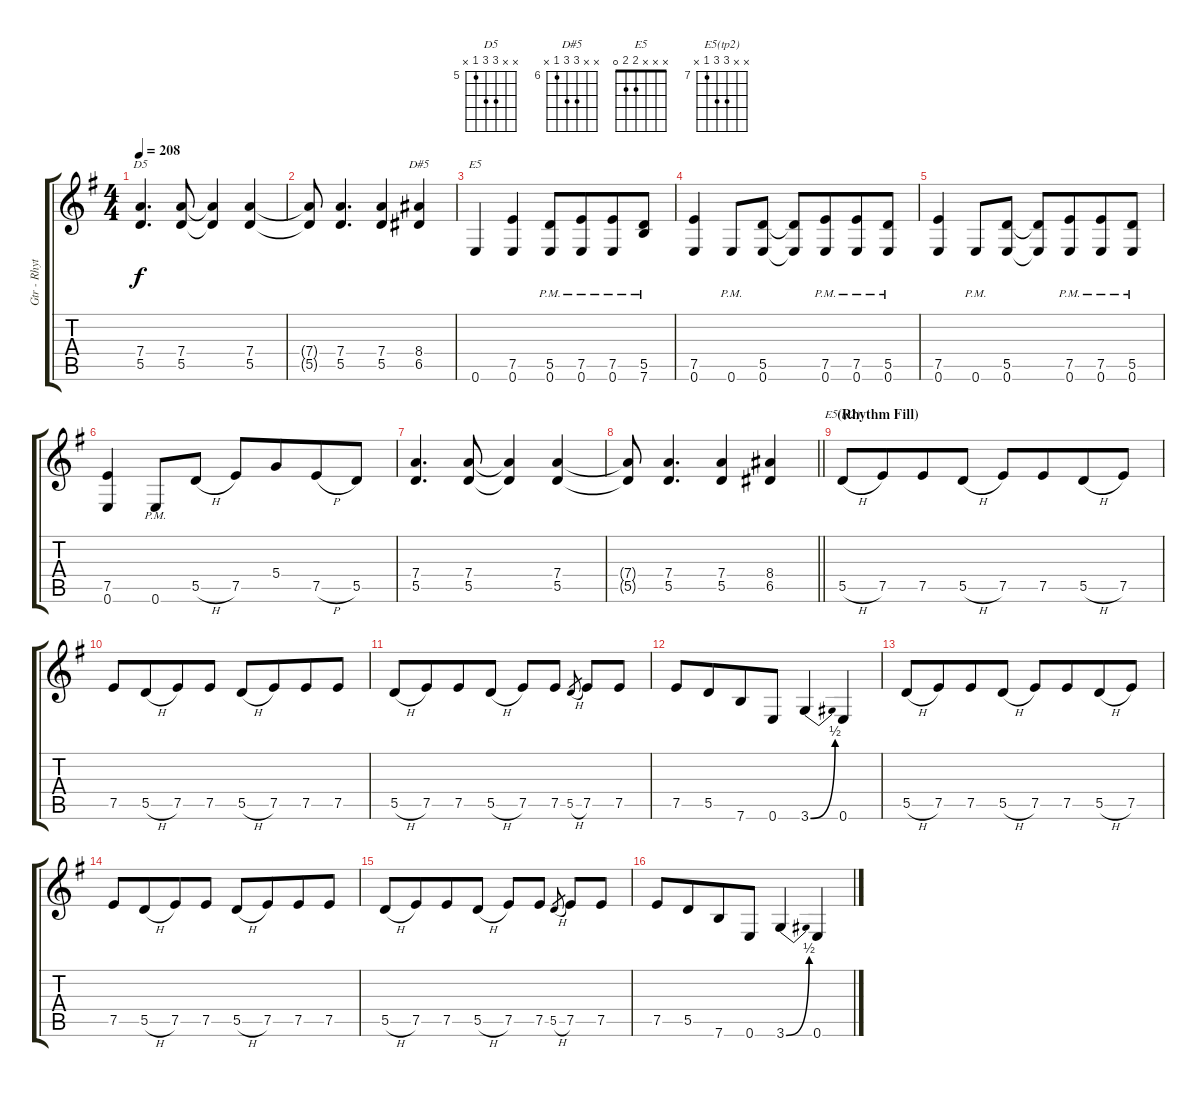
\track ("Gtr - Rhythm 1" "Gtr - Rhyt") {instrument overdrivenguitar}
\staff {score tabs}
\tuning (E4 B3 G3 D3 A2 E2) {hide}
\chord ("D5" x x 7 7 5 x) {firstfret 5}
\chord ("D#5" x x 8 8 6 x) {firstfret 6}
\chord ("E5" x x x 2 2 0)
\chord ("E5(tp2)" x x 9 9 7 x) {firstfret 7}
\ts (4 4)
\tempo 208
\clef g2
\ks eminor
(7.4 5.5).4{d ch "D5" dy f} (7.4 5.5).8 (7.4{t} 5.5{t}).4 (7.4 5.5).4 |
(7.4{t} 5.5{t}).8 (7.4 5.5).4{d} (7.4 5.5).4 (8.4 6.5).4{ch "D#5"} |
0.6.4{ch "E5"} (7.5 0.6).4 (5.5{pm} 0.6{pm}).8 (7.5{pm} 0.6{pm}).8{beam merge} (7.5{pm} 0.6{pm}).8 (5.5{pm} 7.6{pm}).8 |
(7.5 0.6).4 0.6{pm}.8 (5.5 0.6).8 (5.5{t} 0.6{t}).8 (7.5{pm} 0.6{pm}).8{beam merge} (7.5{pm} 0.6{pm}).8 (5.5{pm} 0.6{pm}).8 |
(7.5 0.6).4 0.6{pm}.8 (5.5 0.6).8 (5.5{t} 0.6{t}).8 (7.5{pm} 0.6{pm}).8{beam merge} (7.5{pm} 0.6{pm}).8 (5.5{pm} 0.6{pm}).8 |
(7.5 0.6).4 0.6{pm}.8 5.5{h}.8 7.5.8 5.4.8{beam merge} 7.5{h}.8 5.5.8 |
(7.4 5.5).4{d} (7.4 5.5).8 (7.4{t} 5.5{t}).4 (7.4 5.5).4 |
\barLineRight lightlight
(7.4{t} 5.5{t}).8 (7.4 5.5).4{d} (7.4 5.5).4 (8.4 6.5).4 |
\section ("" "(Rhythm Fill)")
5.5{h}.8{ch "E5(tp2)"} 7.5.8{beam merge} 7.5.8 5.5{h}.8 7.5.8 7.5.8{beam merge} 5.5{h}.8 7.5.8 |
7.5.8 5.5{h}.8{beam merge} 7.5.8 7.5.8 5.5{h}.8 7.5.8{beam merge} 7.5.8 7.5.8 |
5.5{h}.8 7.5.8{beam merge} 7.5.8 5.5{h}.8 7.5.8 7.5.8 5.5{h}.8{gr beam merge} 7.5.8 7.5.8 |
7.5.8 5.5.8{beam merge} 7.6.8 0.6.8 3.6{be (bend 0 0 60 2)}.4 0.6.4 |
5.5{h}.8 7.5.8{beam merge} 7.5.8 5.5{h}.8 7.5.8 7.5.8{beam merge} 5.5{h}.8 7.5.8 |
7.5.8 5.5{h}.8{beam merge} 7.5.8 7.5.8 5.5{h}.8 7.5.8{beam merge} 7.5.8 7.5.8 |
5.5{h}.8 7.5.8{beam merge} 7.5.8 5.5{h}.8 7.5.8 7.5.8 5.5{h}.8{gr beam merge} 7.5.8 7.5.8 |
7.5.8 5.5.8{beam merge} 7.6.8 0.6.8 3.6{be (bend 0 0 60 2)}.4 0.6.4
